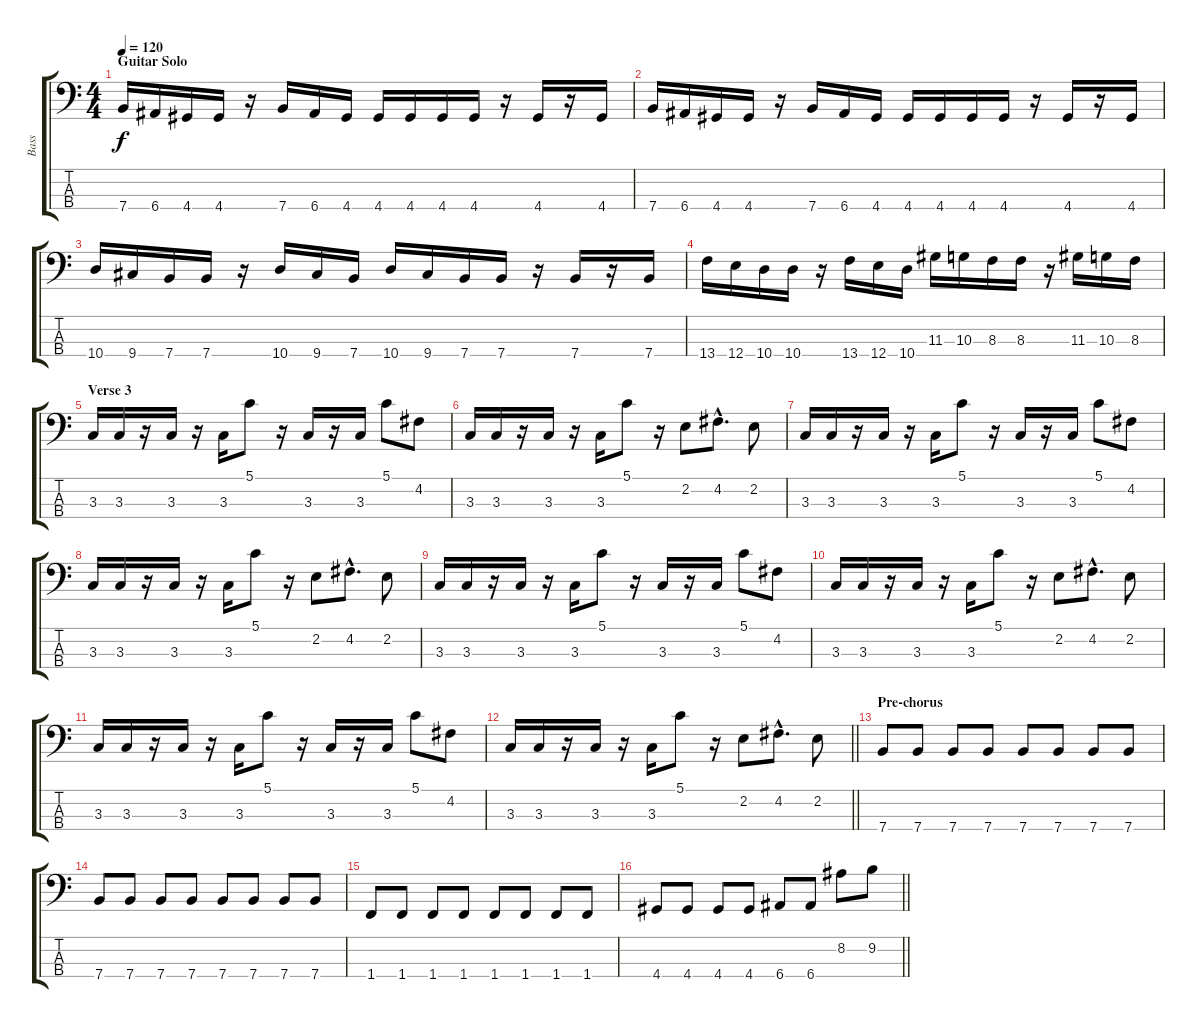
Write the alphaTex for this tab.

\track ("Bass" "Bass") {instrument electricbassfinger}
\staff {score tabs}
\tuning (G2 D2 A1 E1) {hide}
\ts (4 4)
\section ("" "Guitar Solo")
\tempo 120
\clef f4
\ks c
7.4.16{dy f} 6.4.16 4.4.16 4.4.16 r.16 7.4.16 6.4.16 4.4.16 4.4.16 4.4.16 4.4.16 4.4.16 r.16 4.4.16 r.16 4.4.16 |
7.4.16 6.4.16 4.4.16 4.4.16 r.16 7.4.16 6.4.16 4.4.16 4.4.16 4.4.16 4.4.16 4.4.16 r.16 4.4.16 r.16 4.4.16 |
10.4.16 9.4.16 7.4.16 7.4.16 r.16 10.4.16 9.4.16 7.4.16 10.4.16 9.4.16 7.4.16 7.4.16 r.16 7.4.16 r.16 7.4.16 |
13.4.16 12.4.16 10.4.16 10.4.16 r.16 13.4.16 12.4.16 10.4.16 11.3.16 10.3.16 8.3.16 8.3.16 r.16 11.3.16 10.3.16 8.3.16 |
\section ("" "Verse 3")
3.3.16 3.3.16 r.16 3.3.16 r.16 3.3.16 5.1.8 r.16 3.3.16 r.16 3.3.16 5.1.8 4.2.8 |
3.3.16 3.3.16 r.16 3.3.16 r.16 3.3.16 5.1.8 r.16 2.2.8 4.2{hac}.8{d} 2.2.8 |
3.3.16 3.3.16 r.16 3.3.16 r.16 3.3.16 5.1.8 r.16 3.3.16 r.16 3.3.16 5.1.8 4.2.8 |
3.3.16 3.3.16 r.16 3.3.16 r.16 3.3.16 5.1.8 r.16 2.2.8 4.2{hac}.8{d} 2.2.8 |
3.3.16 3.3.16 r.16 3.3.16 r.16 3.3.16 5.1.8 r.16 3.3.16 r.16 3.3.16 5.1.8 4.2.8 |
3.3.16 3.3.16 r.16 3.3.16 r.16 3.3.16 5.1.8 r.16 2.2.8 4.2{hac}.8{d} 2.2.8 |
3.3.16 3.3.16 r.16 3.3.16 r.16 3.3.16 5.1.8 r.16 3.3.16 r.16 3.3.16 5.1.8 4.2.8 |
\barLineRight lightlight
3.3.16 3.3.16 r.16 3.3.16 r.16 3.3.16 5.1.8 r.16 2.2.8 4.2{hac}.8{d} 2.2.8 |
\section ("" "Pre-chorus")
7.4.8 7.4.8 7.4.8 7.4.8 7.4.8 7.4.8 7.4.8 7.4.8 |
7.4.8 7.4.8 7.4.8 7.4.8 7.4.8 7.4.8 7.4.8 7.4.8 |
1.4.8 1.4.8 1.4.8 1.4.8 1.4.8 1.4.8 1.4.8 1.4.8 |
\barLineRight lightlight
4.4.8 4.4.8 4.4.8 4.4.8 6.4.8 6.4.8 8.2.8 9.2.8
